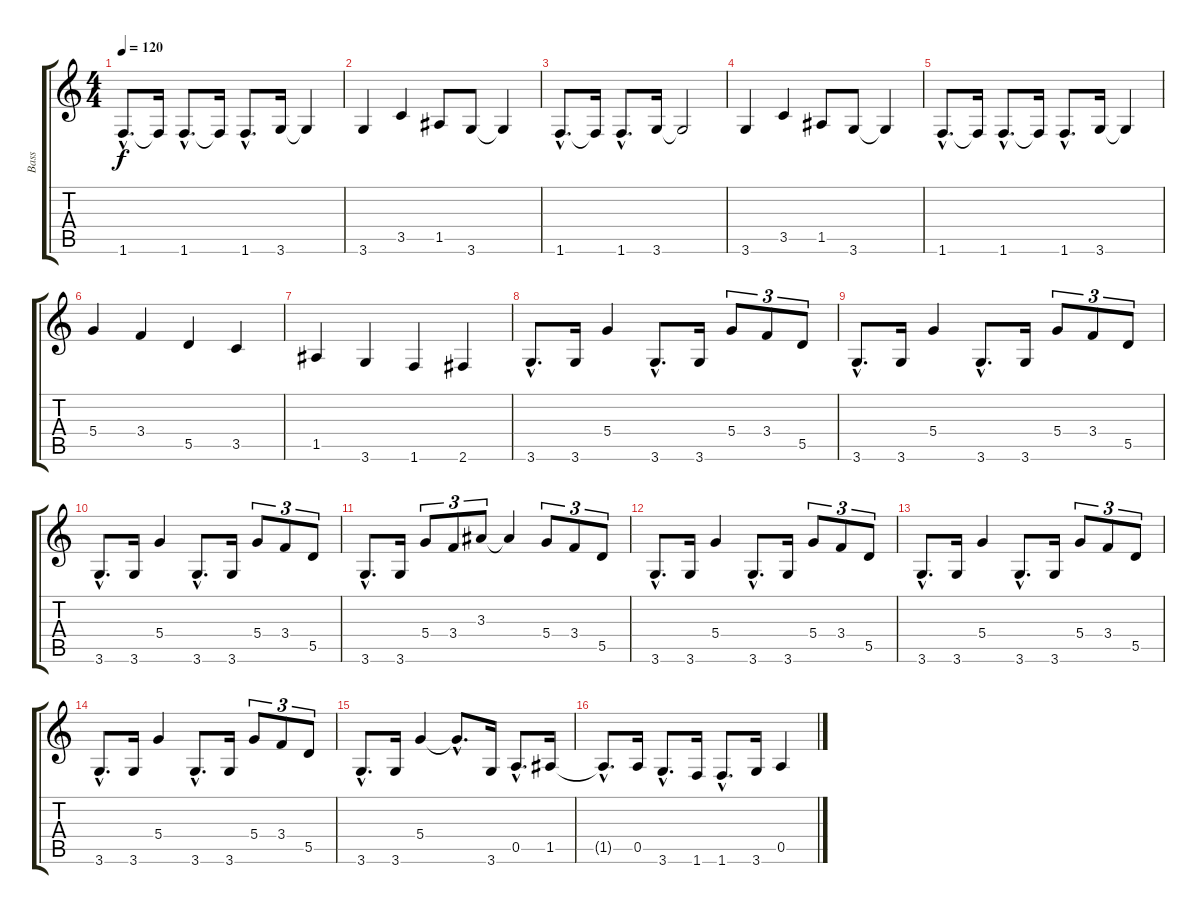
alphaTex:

\track ("Bass" "Bass") {instrument electricbassfinger}
\staff {score tabs}
\tuning (E4 B3 G3 D3 A2 E2) {hide}
\ts (4 4)
\tempo 120
\clef g2
\ks c
1.6{hac}.8{d dy f} 1.6{t}.16 1.6{hac}.8{d} 1.6{t}.16 1.6{hac}.8{d} 3.6.16 3.6{t}.4 |
3.6.4 3.5.4 1.5.8 3.6.8 3.6{t}.4 |
1.6{hac}.8{d} 1.6{t}.16 1.6{hac}.8{d} 3.6.16 3.6{t}.2 |
3.6.4 3.5.4 1.5.8 3.6.8 3.6{t}.4 |
1.6{hac}.8{d} 1.6{t}.16 1.6{hac}.8{d} 1.6{t}.16 1.6{hac}.8{d} 3.6.16 3.6{t}.4 |
5.4.4 3.4.4 5.5.4 3.5.4 |
1.5.4 3.6.4 1.6.4 2.6.4 |
3.6{hac}.8{d} 3.6.16 5.4.4 3.6{hac}.8{d} 3.6.16 5.4.8{tu (3 2)} 3.4.8{tu (3 2)} 5.5.8{tu (3 2)} |
3.6{hac}.8{d} 3.6.16 5.4.4 3.6{hac}.8{d} 3.6.16 5.4.8{tu (3 2)} 3.4.8{tu (3 2)} 5.5.8{tu (3 2)} |
3.6{hac}.8{d} 3.6.16 5.4.4 3.6{hac}.8{d} 3.6.16 5.4.8{tu (3 2)} 3.4.8{tu (3 2)} 5.5.8{tu (3 2)} |
3.6{hac}.8{d} 3.6.16 5.4.8{tu (3 2)} 3.4.8{tu (3 2)} 3.3.8{tu (3 2)} 3.3{t}.4 5.4.8{tu (3 2)} 3.4.8{tu (3 2)} 5.5.8{tu (3 2)} |
3.6{hac}.8{d} 3.6.16 5.4.4 3.6{hac}.8{d} 3.6.16 5.4.8{tu (3 2)} 3.4.8{tu (3 2)} 5.5.8{tu (3 2)} |
3.6{hac}.8{d} 3.6.16 5.4.4 3.6{hac}.8{d} 3.6.16 5.4.8{tu (3 2)} 3.4.8{tu (3 2)} 5.5.8{tu (3 2)} |
3.6{hac}.8{d} 3.6.16 5.4.4 3.6{hac}.8{d} 3.6.16 5.4.8{tu (3 2)} 3.4.8{tu (3 2)} 5.5.8{tu (3 2)} |
3.6{hac}.8{d} 3.6.16 5.4.4 5.4{hac t}.8{d} 3.6.16 0.5{hac}.8{d} 1.5.16 |
1.5{hac t}.8{d} 0.5.16 3.6{hac}.8{d} 1.6.16 1.6{hac}.8{d} 3.6.16 0.5.4
